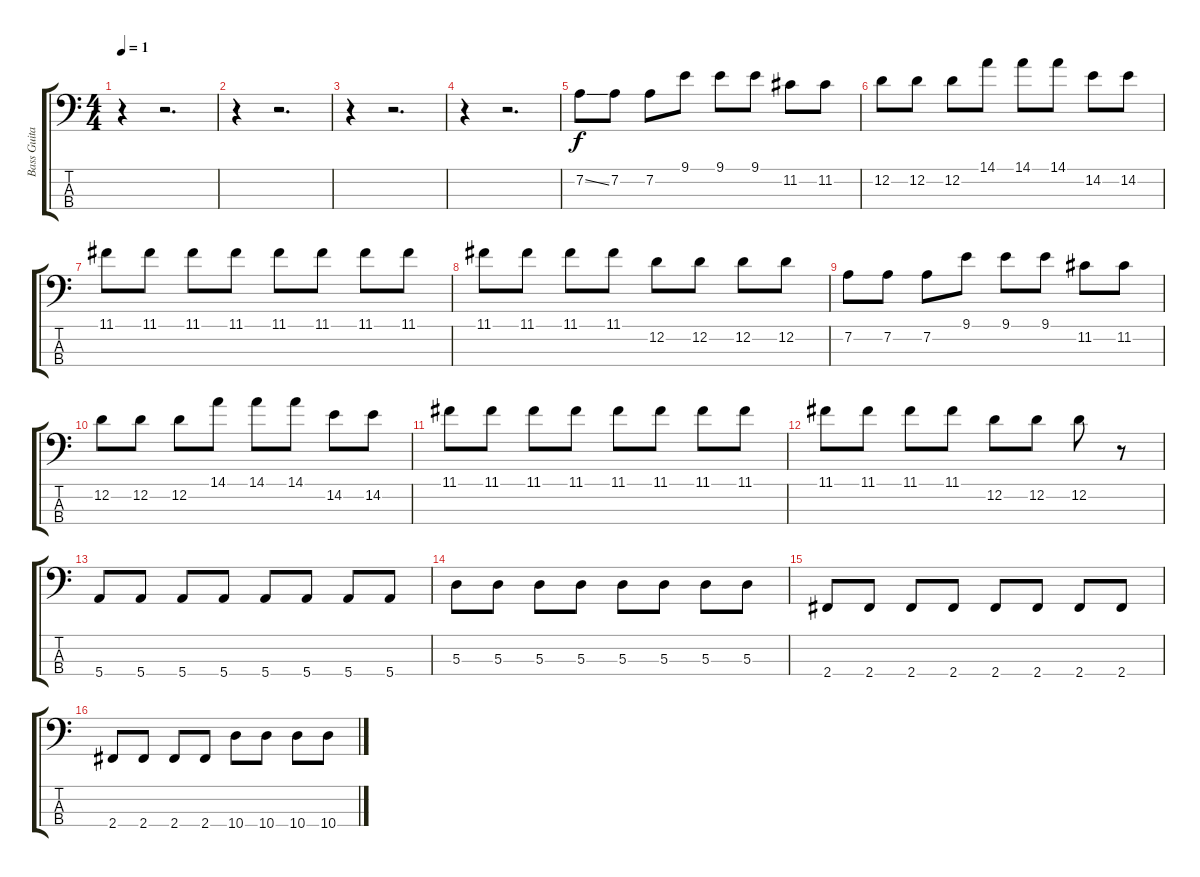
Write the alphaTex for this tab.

\track ("Bass Guitar" "Bass Guita") {instrument electricbassfinger}
\staff {score tabs}
\tuning (G2 D2 A1 E1) {hide}
\ts (4 4)
\tempo 1
\clef f4
\ks c
r.4{dy f} r.2{d} |
r.4 r.2{d} |
r.4 r.2{d} |
r.4 r.2{d} |
7.2{ss}.8 7.2.8 7.2.8 9.1.8 9.1.8 9.1.8 11.2.8 11.2.8 |
12.2.8 12.2.8 12.2.8 14.1.8 14.1.8 14.1.8 14.2.8 14.2.8 |
11.1.8 11.1.8 11.1.8 11.1.8 11.1.8 11.1.8 11.1.8 11.1.8 |
11.1.8 11.1.8 11.1.8 11.1.8 12.2.8 12.2.8 12.2.8 12.2.8 |
7.2.8 7.2.8 7.2.8 9.1.8 9.1.8 9.1.8 11.2.8 11.2.8 |
12.2.8 12.2.8 12.2.8 14.1.8 14.1.8 14.1.8 14.2.8 14.2.8 |
11.1.8 11.1.8 11.1.8 11.1.8 11.1.8 11.1.8 11.1.8 11.1.8 |
11.1.8 11.1.8 11.1.8 11.1.8 12.2.8 12.2.8 12.2.8 r.8 |
5.4.8 5.4.8 5.4.8 5.4.8 5.4.8 5.4.8 5.4.8 5.4.8 |
5.3.8 5.3.8 5.3.8 5.3.8 5.3.8 5.3.8 5.3.8 5.3.8 |
2.4.8 2.4.8 2.4.8 2.4.8 2.4.8 2.4.8 2.4.8 2.4.8 |
2.4.8 2.4.8 2.4.8 2.4.8 10.4.8 10.4.8 10.4.8 10.4.8
